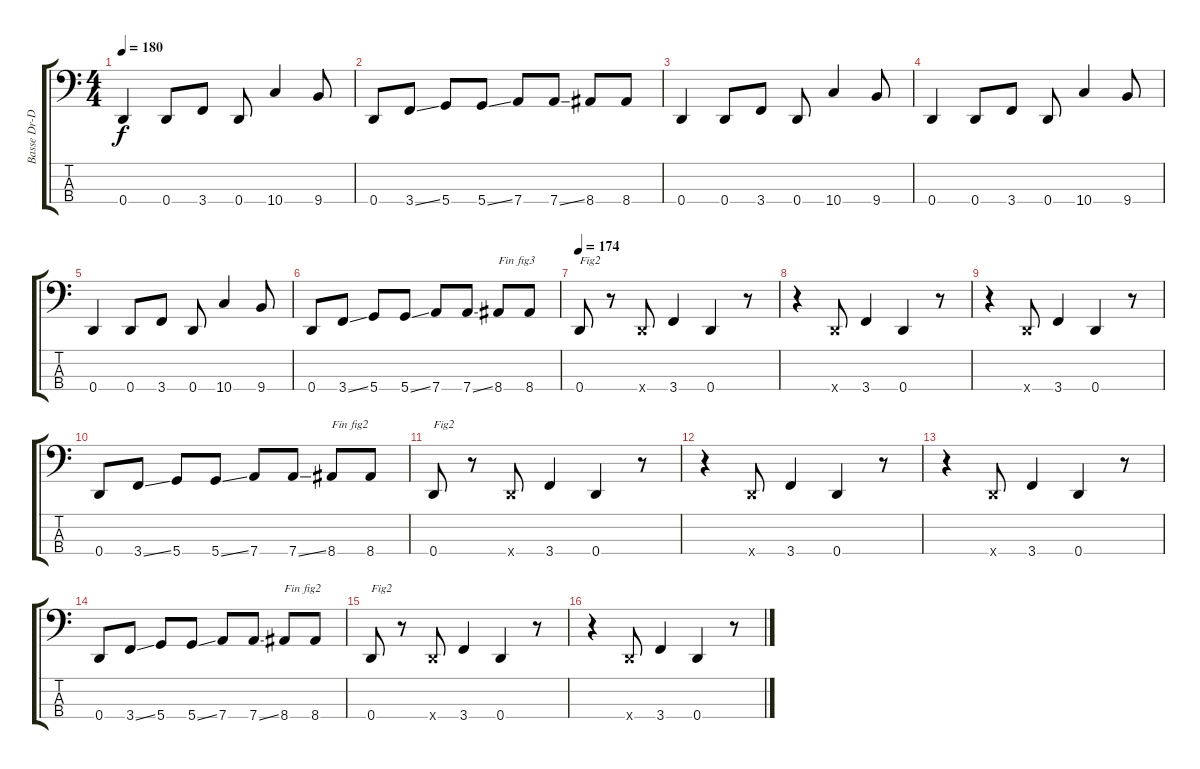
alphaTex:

\track ("Basse Dr-D" "Basse Dr-D") {instrument electricbasspick}
\staff {score tabs}
\tuning (G2 D2 A1 D1) {hide}
\ts (4 4)
\tempo 180
\clef f4
\ks c
0.4.4{dy f} 0.4.8 3.4.8 0.4.8 10.4.4 9.4.8 |
0.4.8 3.4{ss}.8 5.4.8 5.4{ss}.8 7.4.8 7.4{ss}.8 8.4.8 8.4.8 |
0.4.4 0.4.8 3.4.8 0.4.8 10.4.4 9.4.8 |
0.4.4 0.4.8 3.4.8 0.4.8 10.4.4 9.4.8 |
0.4.4 0.4.8 3.4.8 0.4.8 10.4.4 9.4.8 |
0.4.8 3.4{ss}.8 5.4.8 5.4{ss}.8 7.4.8 7.4{ss}.8 8.4.8{txt "Fin fig3"} 8.4.8 |
\tempo 174
0.4.8{txt "Fig2"} r.8 0.4{x}.8 3.4.4 0.4.4 r.8 |
r.4 0.4{x}.8 3.4.4 0.4.4 r.8 |
r.4 0.4{x}.8 3.4.4 0.4.4 r.8 |
0.4.8 3.4{ss}.8 5.4.8 5.4{ss}.8 7.4.8 7.4{ss}.8 8.4.8{txt "Fin fig2"} 8.4.8 |
0.4.8{txt "Fig2"} r.8 0.4{x}.8 3.4.4 0.4.4 r.8 |
r.4 0.4{x}.8 3.4.4 0.4.4 r.8 |
r.4 0.4{x}.8 3.4.4 0.4.4 r.8 |
0.4.8 3.4{ss}.8 5.4.8 5.4{ss}.8 7.4.8 7.4{ss}.8 8.4.8{txt "Fin fig2"} 8.4.8 |
0.4.8{txt "Fig2"} r.8 0.4{x}.8 3.4.4 0.4.4 r.8 |
r.4 0.4{x}.8 3.4.4 0.4.4 r.8
